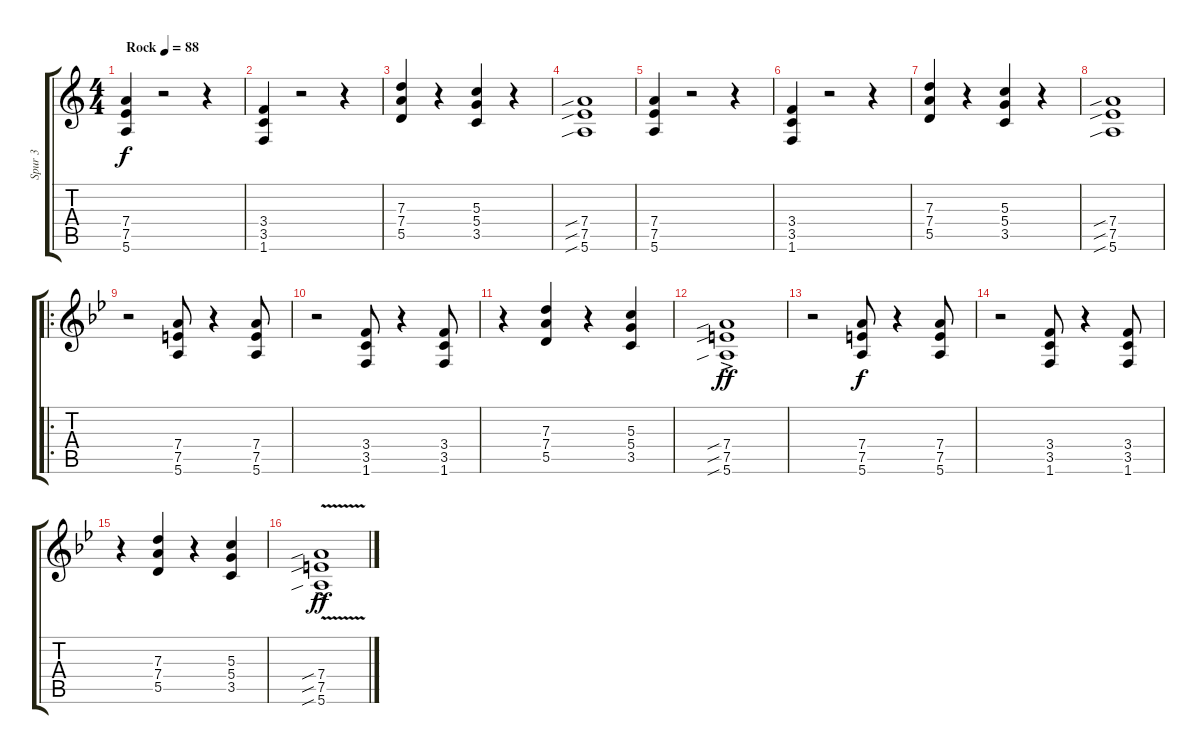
\track ("Spur 3" "Spur 3") {instrument distortionguitar}
\staff {score tabs}
\tuning (E4 B3 G3 D3 A2 E2) {hide}
\ts (4 4)
\tempo (88 "Rock")
\clef g2
\ks c
(7.4 7.5 5.6).4{dy f instrument distortionguitar} r.2 r.4 |
(3.4 3.5 1.6).4 r.2 r.4 |
(7.3 7.4 5.5).4 r.4 (5.3 5.4 3.5).4 r.4 |
(7.4{sib} 7.5{sib} 5.6{sib}).1 |
(7.4 7.5 5.6).4 r.2 r.4 |
(3.4 3.5 1.6).4 r.2 r.4 |
(7.3 7.4 5.5).4 r.4 (5.3 5.4 3.5).4 r.4 |
(7.4{sib} 7.5{sib} 5.6{sib}).1 |
\ro
\ks bb
r.2 (7.4 7.5 5.6).8 r.4 (7.4 7.5 5.6).8 |
r.2 (3.4 3.5 1.6).8 r.4 (3.4 3.5 1.6).8 |
r.4 (7.3 7.4 5.5).4 r.4 (5.3 5.4 3.5).4 |
(7.4{sib ac} 7.5{sib ac} 5.6{sib ac}).1{dy ff} |
r.2 (7.4 7.5 5.6).8{dy f} r.4 (7.4 7.5 5.6).8 |
r.2 (3.4 3.5 1.6).8 r.4 (3.4 3.5 1.6).8 |
r.4 (7.3 7.4 5.5).4 r.4 (5.3 5.4 3.5).4 |
(7.4{sib ac} 7.5{sib ac} 5.6{v sib ac}).1{dy ff}
